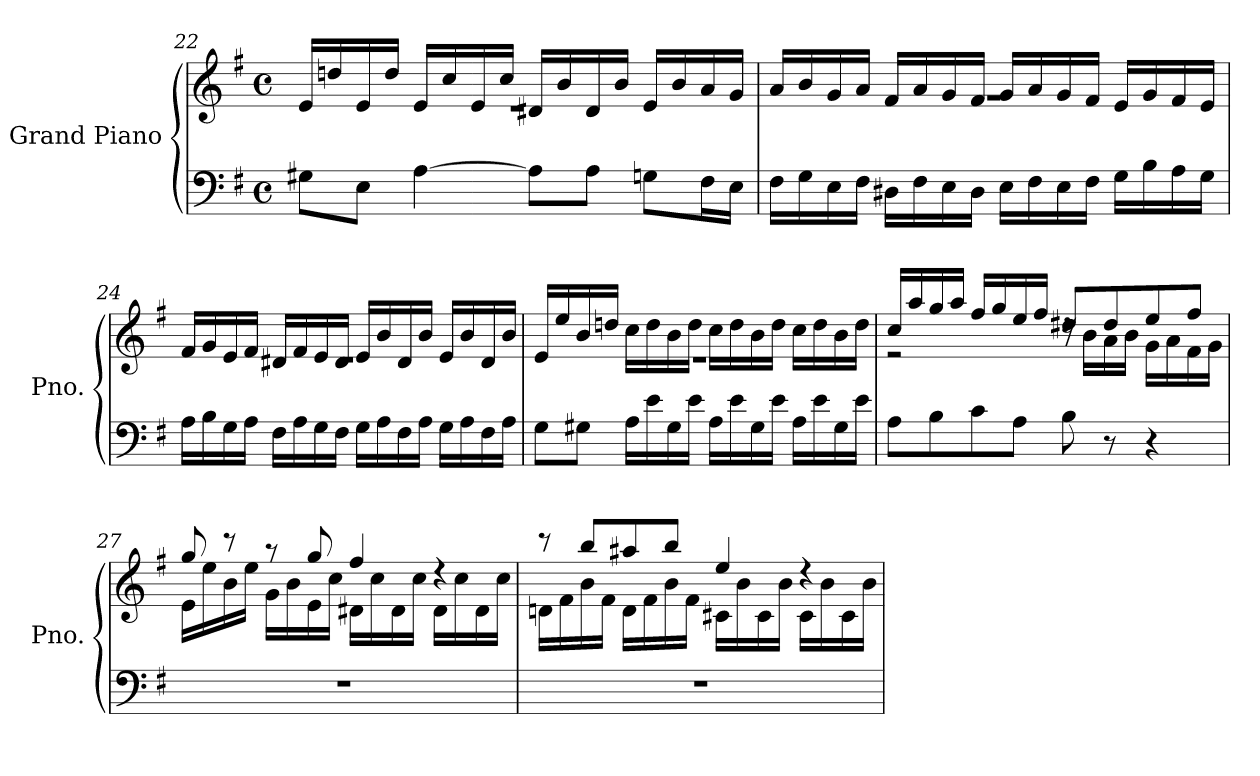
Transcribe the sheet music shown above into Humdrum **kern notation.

**kern	**kern
*part1	*part1
*staff2	*staff1
*I"Grand Piano	*
*I'Pno.	*
!!LO:LB:g=z
*clefF4	*clefG2
*k[f#]	*k[f#]
*M4/4	*M4/4
*met(c)	*met(c)
=22	=22
*	*^
8G#X\L	16e/LL	1re
.	16ddn/	.
8E\J	16e/	.
.	16dd/JJ	.
[4A\	16e/LL	.
.	16cc/	.
.	16e/	.
.	16cc/JJ	.
8A\L]	16d#X/LL	.
.	16b/	.
8A\J	16d#/	.
.	16b/JJ	.
8Gn\L	16e/LL	.
.	16b/	.
16F#\L	16a/	.
16E\JJ	16g/JJ	.
=23	=23	=23
16F#\LL	16a/LL	1rg
16G\	16b/	.
16E\	16g/	.
16F#\JJ	16a/JJ	.
16D#X\LL	16f#/LL	.
16F#\	16a/	.
16E\	16g/	.
16D#\JJ	16f#/JJ	.
16E\LL	16g/LL	.
16F#\	16a/	.
16E\	16g/	.
16F#\JJ	16f#/JJ	.
16G\LL	16e/LL	.
16B\	16g/	.
16A\	16f#/	.
16G\JJ	16e/JJ	.
=24	=24	=24
16A\LL	16f#/LL	1re
16B\	16g/	.
16G\	16e/	.
16A\JJ	16f#/JJ	.
16F#\LL	16d#X/LL	.
16A\	16f#/	.
16G\	16e/	.
16F#\JJ	16d#/JJ	.
16G\LL	16e/LL	.
16A\	16b/	.
16F#\	16d#/	.
16A\JJ	16b/JJ	.
16G\LL	16e/LL	.
16A\	16b/	.
16F#\	16d#/	.
16A\JJ	16b/JJ	.
!!LO:LB:g=z	!!
=25	=25	=25
8G\L	16e/LL	1re
.	16ee/	.
8G#X\J	16b/	.
.	16ddn/JJ	.
16A\LL	16cc\LL	.
16e\	16dd\	.
16G#\	16b\	.
16e\JJ	16dd\JJ	.
16A\LL	16cc\LL	.
16e\	16dd\	.
16G#\	16b\	.
16e\JJ	16dd\JJ	.
16A\LL	16cc\LL	.
16e\	16dd\	.
16G#\	16b\	.
16e\JJ	16dd\JJ	.
=26	=26	=26
8A\L	16cc/LL	2r
.	16aa/	.
8B\	16gg/	.
.	16aa/JJ	.
8c\	16ff#/LL	.
.	16gg/	.
8A\J	16ee/	.
.	16ff#/JJ	.
8B\	8dd#X/L	16rdd
.	.	16b\LL
8r	8dd#/	16a\
.	.	16b\JJ
4r	8ee/	16g\LL
.	.	16a\
.	8ff#/J	16f#\
.	.	16g\JJ
=27	=27	=27
1r	8gg/	16e\LL
.	.	16ee\
.	8r	16b\
.	.	16ee\JJ
.	8r	16g\LL
.	.	16b\
.	8gg/	16e\
.	.	16cc\JJ
.	4ff#/	16d#X\LL
.	.	16cc\
.	.	16d#\
.	.	16cc\JJ
.	4rdd	16d#\LL
.	.	16cc\
.	.	16d#\
.	.	16cc\JJ
!!LO:LB:g=z	!!
=28	=28	=28
1r	8r	16dn\LL
.	.	16f#\
.	8bb/L	16b\
.	.	16f#\JJ
.	8aa#X/	16d\LL
.	.	16f#\
.	8bb/J	16b\
.	.	16f#\JJ
.	4ee/	16c#X\LL
.	.	16b\
.	.	16c#\
.	.	16b\JJ
.	4rdd	16c#\LL
.	.	16b\
.	.	16c#\
.	.	16b\JJ
*	*v	*v
=	=
*-	*-
